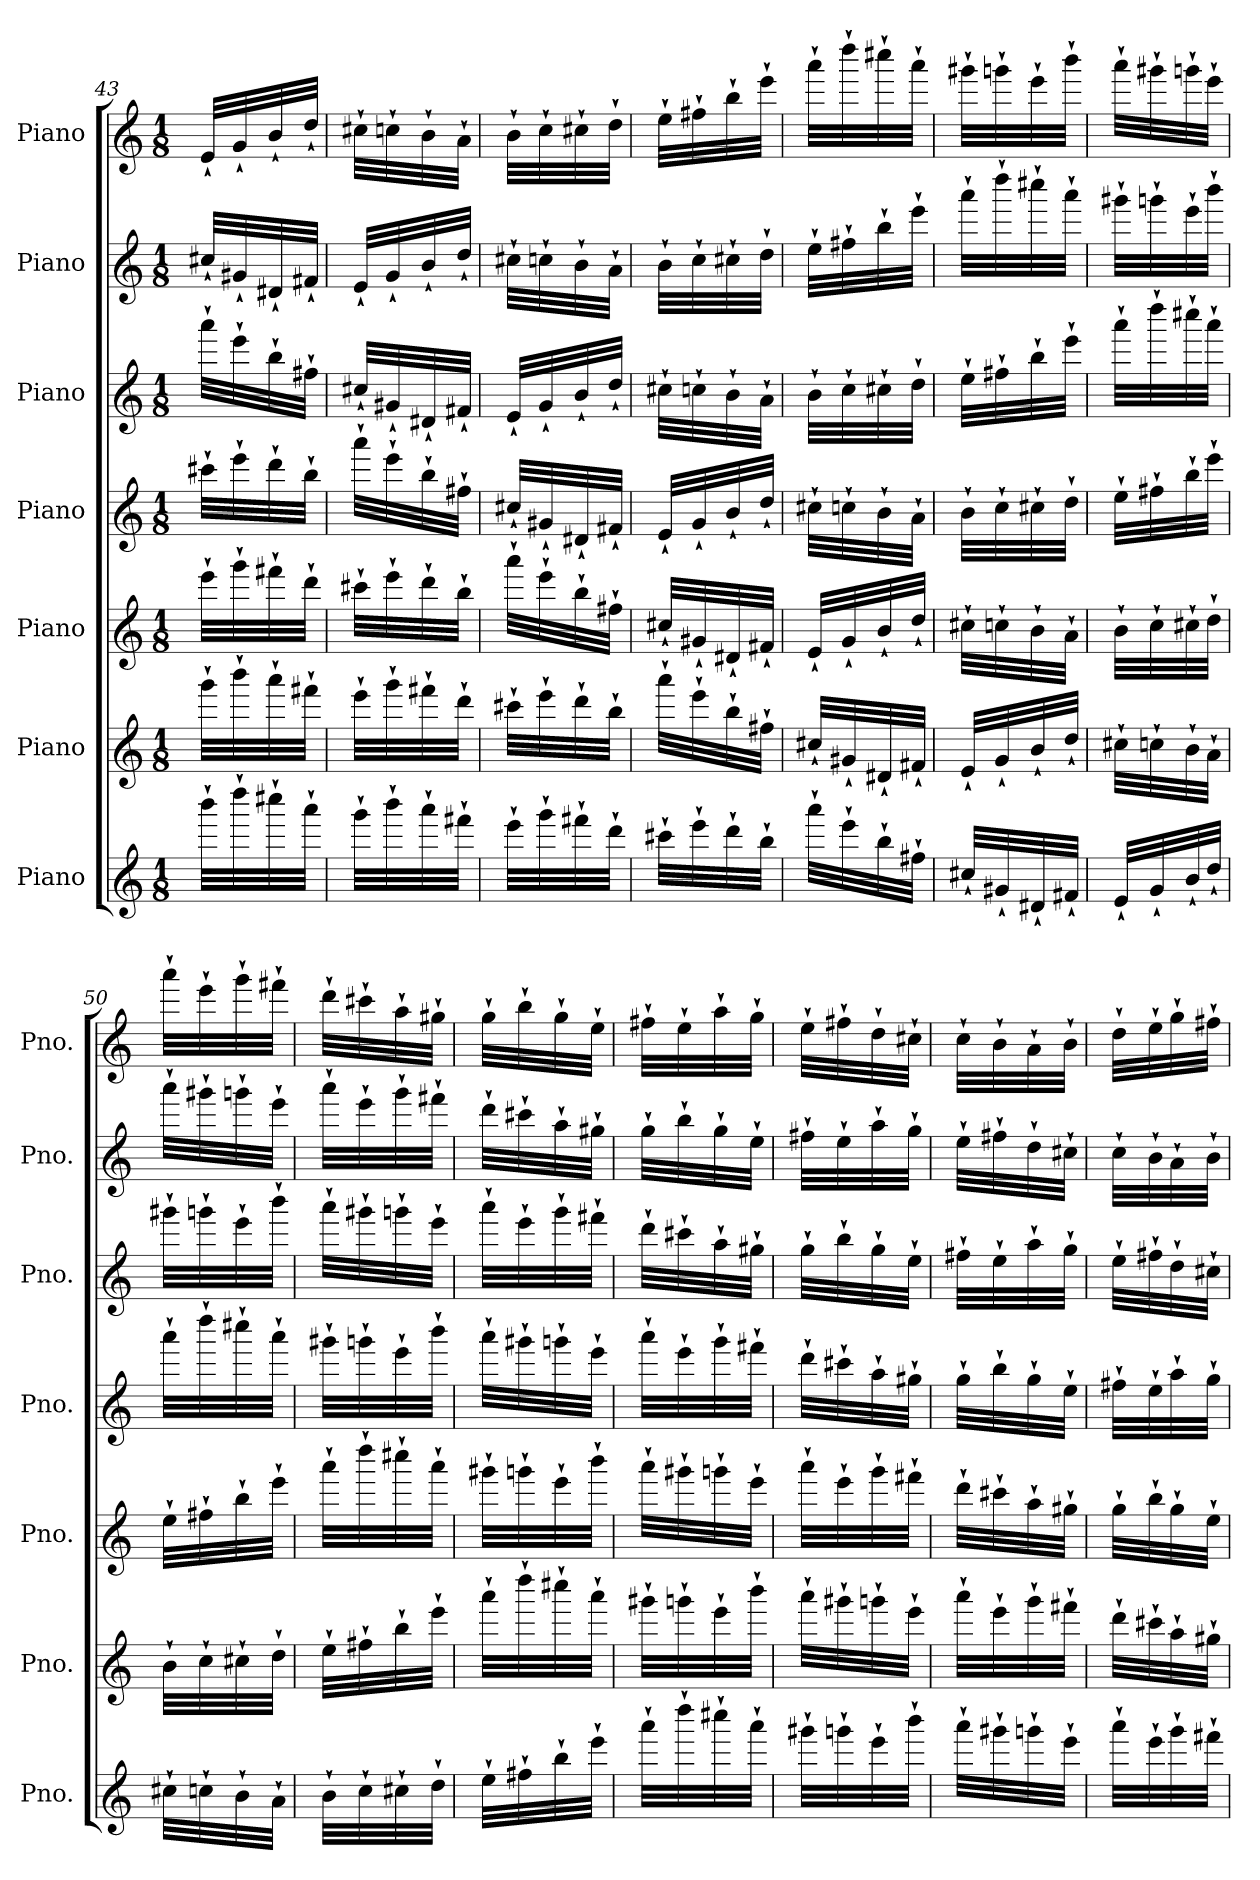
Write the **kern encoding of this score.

**kern	**kern	**kern	**kern	**kern	**kern	**kern
*part7	*part6	*part5	*part4	*part3	*part2	*part1
*staff7	*staff6	*staff5	*staff4	*staff3	*staff2	*staff1
*I"Piano	*I"Piano	*I"Piano	*I"Piano	*I"Piano	*I"Piano	*I"Piano
*I'Pno.	*I'Pno.	*I'Pno.	*I'Pno.	*I'Pno.	*I'Pno.	*I'Pno.
*clefG2	*clefG2	*clefG2	*clefG2	*clefG2	*clefG2	*clefG2
*k[]	*k[]	*k[]	*k[]	*k[]	*k[]	*k[]
*M1/8	*M1/8	*M1/8	*M1/8	*M1/8	*M1/8	*M1/8
=43	=43	=43	=43	=43	=43	=43
32bbb`\LLL	32ggg`\LLL	32eee`\LLL	32ccc#X`\LLL	32aaa`\LLL	32cc#X`/LLL	32e`/LLL
32dddd`\	32bbb`\	32ggg`\	32eee`\	32eee`\	32g#X`/	32g`/
32cccc#X`\	32aaa`\	32fff#X`\	32ddd`\	32bb`\	32d#X`/	32b`/
32aaa`\JJJ	32fff#X`\JJJ	32ddd`\JJJ	32bb`\JJJ	32ff#X`\JJJ	32f#X`/JJJ	32dd`/JJJ
=44	=44	=44	=44	=44	=44	=44
32ggg`\LLL	32eee`\LLL	32ccc#X`\LLL	32aaa`\LLL	32cc#X`/LLL	32e`/LLL	32cc#X`\LLL
32bbb`\	32ggg`\	32eee`\	32eee`\	32g#X`/	32g`/	32ccn`\
32aaa`\	32fff#X`\	32ddd`\	32bb`\	32d#X`/	32b`/	32b`\
32fff#X`\JJJ	32ddd`\JJJ	32bb`\JJJ	32ff#X`\JJJ	32f#X`/JJJ	32dd`/JJJ	32a`\JJJ
=45	=45	=45	=45	=45	=45	=45
32eee`\LLL	32ccc#X`\LLL	32aaa`\LLL	32cc#X`/LLL	32e`/LLL	32cc#X`\LLL	32b`\LLL
32ggg`\	32eee`\	32eee`\	32g#X`/	32g`/	32ccn`\	32cc`\
32fff#X`\	32ddd`\	32bb`\	32d#X`/	32b`/	32b`\	32cc#X`\
32ddd`\JJJ	32bb`\JJJ	32ff#X`\JJJ	32f#X`/JJJ	32dd`/JJJ	32a`\JJJ	32dd`\JJJ
=46	=46	=46	=46	=46	=46	=46
32ccc#X`\LLL	32aaa`\LLL	32cc#X`/LLL	32e`/LLL	32cc#X`\LLL	32b`\LLL	32ee`\LLL
32eee`\	32eee`\	32g#X`/	32g`/	32ccn`\	32cc`\	32ff#X`\
32ddd`\	32bb`\	32d#X`/	32b`/	32b`\	32cc#X`\	32bb`\
32bb`\JJJ	32ff#X`\JJJ	32f#X`/JJJ	32dd`/JJJ	32a`\JJJ	32dd`\JJJ	32eee`\JJJ
=47	=47	=47	=47	=47	=47	=47
32aaa`\LLL	32cc#X`/LLL	32e`/LLL	32cc#X`\LLL	32b`\LLL	32ee`\LLL	32aaa`\LLL
32eee`\	32g#X`/	32g`/	32ccn`\	32cc`\	32ff#X`\	32dddd`\
32bb`\	32d#X`/	32b`/	32b`\	32cc#X`\	32bb`\	32cccc#X`\
32ff#X`\JJJ	32f#X`/JJJ	32dd`/JJJ	32a`\JJJ	32dd`\JJJ	32eee`\JJJ	32aaa`\JJJ
!!LO:PB:g=z
=48	=48	=48	=48	=48	=48	=48
32cc#X`/LLL	32e`/LLL	32cc#X`\LLL	32b`\LLL	32ee`\LLL	32aaa`\LLL	32ggg#X`\LLL
32g#X`/	32g`/	32ccn`\	32cc`\	32ff#X`\	32dddd`\	32gggn`\
32d#X`/	32b`/	32b`\	32cc#X`\	32bb`\	32cccc#X`\	32eee`\
32f#X`/JJJ	32dd`/JJJ	32a`\JJJ	32dd`\JJJ	32eee`\JJJ	32aaa`\JJJ	32bbb`\JJJ
=49	=49	=49	=49	=49	=49	=49
32e`/LLL	32cc#X`\LLL	32b`\LLL	32ee`\LLL	32aaa`\LLL	32ggg#X`\LLL	32aaa`\LLL
32g`/	32ccn`\	32cc`\	32ff#X`\	32dddd`\	32gggn`\	32ggg#X`\
32b`/	32b`\	32cc#X`\	32bb`\	32cccc#X`\	32eee`\	32gggn`\
32dd`/JJJ	32a`\JJJ	32dd`\JJJ	32eee`\JJJ	32aaa`\JJJ	32bbb`\JJJ	32eee`\JJJ
=50	=50	=50	=50	=50	=50	=50
32cc#X`\LLL	32b`\LLL	32ee`\LLL	32aaa`\LLL	32ggg#X`\LLL	32aaa`\LLL	32aaa`\LLL
32ccn`\	32cc`\	32ff#X`\	32dddd`\	32gggn`\	32ggg#X`\	32eee`\
32b`\	32cc#X`\	32bb`\	32cccc#X`\	32eee`\	32gggn`\	32ggg`\
32a`\JJJ	32dd`\JJJ	32eee`\JJJ	32aaa`\JJJ	32bbb`\JJJ	32eee`\JJJ	32fff#X`\JJJ
=51	=51	=51	=51	=51	=51	=51
32b`\LLL	32ee`\LLL	32aaa`\LLL	32ggg#X`\LLL	32aaa`\LLL	32aaa`\LLL	32ddd`\LLL
32cc`\	32ff#X`\	32dddd`\	32gggn`\	32ggg#X`\	32eee`\	32ccc#X`\
32cc#X`\	32bb`\	32cccc#X`\	32eee`\	32gggn`\	32ggg`\	32aa`\
32dd`\JJJ	32eee`\JJJ	32aaa`\JJJ	32bbb`\JJJ	32eee`\JJJ	32fff#X`\JJJ	32gg#X`\JJJ
=52	=52	=52	=52	=52	=52	=52
32ee`\LLL	32aaa`\LLL	32ggg#X`\LLL	32aaa`\LLL	32aaa`\LLL	32ddd`\LLL	32gg`\LLL
32ff#X`\	32dddd`\	32gggn`\	32ggg#X`\	32eee`\	32ccc#X`\	32bb`\
32bb`\	32cccc#X`\	32eee`\	32gggn`\	32ggg`\	32aa`\	32gg`\
32eee`\JJJ	32aaa`\JJJ	32bbb`\JJJ	32eee`\JJJ	32fff#X`\JJJ	32gg#X`\JJJ	32ee`\JJJ
=53	=53	=53	=53	=53	=53	=53
32aaa`\LLL	32ggg#X`\LLL	32aaa`\LLL	32aaa`\LLL	32ddd`\LLL	32gg`\LLL	32ff#X`\LLL
32dddd`\	32gggn`\	32ggg#X`\	32eee`\	32ccc#X`\	32bb`\	32ee`\
32cccc#X`\	32eee`\	32gggn`\	32ggg`\	32aa`\	32gg`\	32aa`\
32aaa`\JJJ	32bbb`\JJJ	32eee`\JJJ	32fff#X`\JJJ	32gg#X`\JJJ	32ee`\JJJ	32gg`\JJJ
!!LO:PB:g=z
=54	=54	=54	=54	=54	=54	=54
32ggg#X`\LLL	32aaa`\LLL	32aaa`\LLL	32ddd`\LLL	32gg`\LLL	32ff#X`\LLL	32ee`\LLL
32gggn`\	32ggg#X`\	32eee`\	32ccc#X`\	32bb`\	32ee`\	32ff#X`\
32eee`\	32gggn`\	32ggg`\	32aa`\	32gg`\	32aa`\	32dd`\
32bbb`\JJJ	32eee`\JJJ	32fff#X`\JJJ	32gg#X`\JJJ	32ee`\JJJ	32gg`\JJJ	32cc#X`\JJJ
=55	=55	=55	=55	=55	=55	=55
32aaa`\LLL	32aaa`\LLL	32ddd`\LLL	32gg`\LLL	32ff#X`\LLL	32ee`\LLL	32cc`\LLL
32ggg#X`\	32eee`\	32ccc#X`\	32bb`\	32ee`\	32ff#X`\	32b`\
32gggn`\	32ggg`\	32aa`\	32gg`\	32aa`\	32dd`\	32a`\
32eee`\JJJ	32fff#X`\JJJ	32gg#X`\JJJ	32ee`\JJJ	32gg`\JJJ	32cc#X`\JJJ	32b`\JJJ
=56	=56	=56	=56	=56	=56	=56
32aaa`\LLL	32ddd`\LLL	32gg`\LLL	32ff#X`\LLL	32ee`\LLL	32cc`\LLL	32dd`\LLL
32eee`\	32ccc#X`\	32bb`\	32ee`\	32ff#X`\	32b`\	32ee`\
32ggg`\	32aa`\	32gg`\	32aa`\	32dd`\	32a`\	32gg`\
32fff#X`\JJJ	32gg#X`\JJJ	32ee`\JJJ	32gg`\JJJ	32cc#X`\JJJ	32b`\JJJ	32ff#X`\JJJ
=	=	=	=	=	=	=
*-	*-	*-	*-	*-	*-	*-
